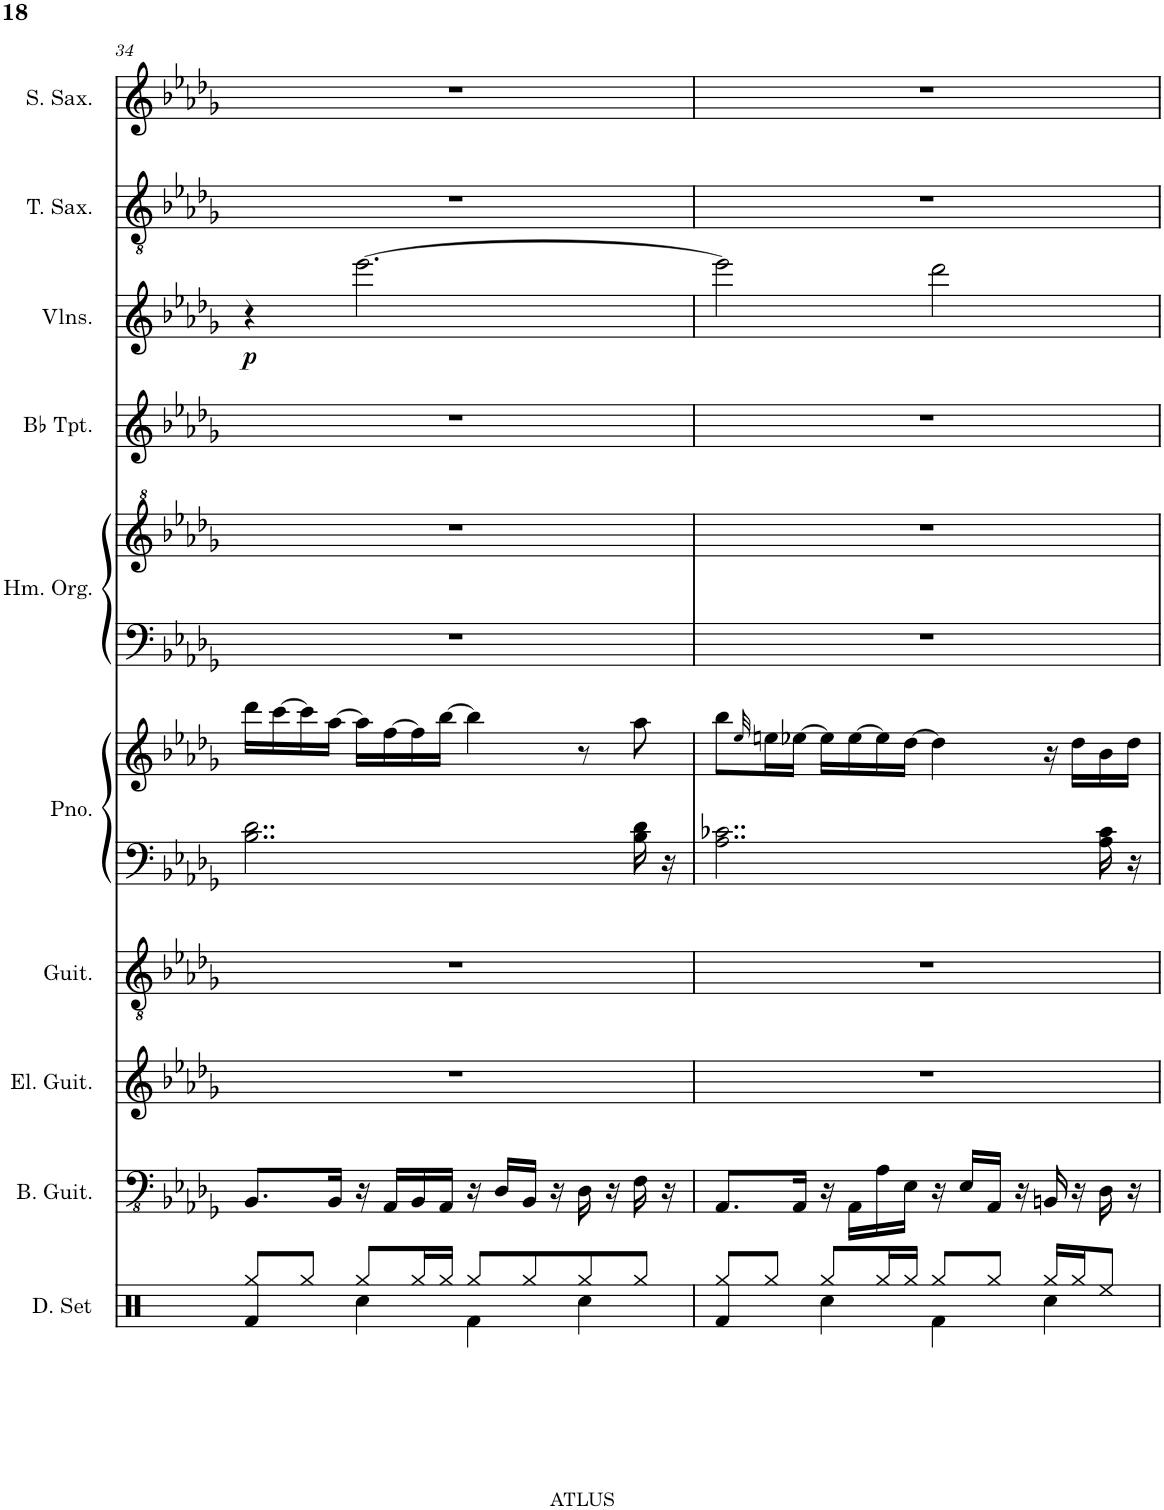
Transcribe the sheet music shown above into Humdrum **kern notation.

**kern	**kern	**kern	**kern	**kern	**kern	**kern	**kern	**kern	**kern	**dynam	**kern	**kern
*part10	*part9	*part8	*part7	*part6	*part6	*part5	*part5	*part4	*part3	*part3	*part2	*part1
*staff12	*staff11	*staff10	*staff9	*staff8	*staff7	*staff6	*staff5	*staff4	*staff3	*staff3	*staff2	*staff1
*I"Drumset	*I"Bass Guitar	*I"Electric Guitar	*I"Acoustic Guitar	*I"Piano	*	*I"Hammond Organ	*	*I"Bb Trumpet	*I"Violins	*	*I"Tenor Saxophone	*I"Soprano Saxophone
*I'D. Set	*I'B. Guit.	*I'El. Guit.	*I'Guit.	*I'Pno.	*	*I'Hm. Org.	*	*I'Bb Tpt.	*I'Vlns.	*	*I'T. Sax.	*I'S. Sax.
!!LO:PB:g=z
*clefX	*clefFv4	*clefG2	*clefGv2	*clefF4	*clefG2	*clefF4	*clefG^2	*clefG2	*clefG2	*	*clefGv2	*clefG2
*	*	*	*	*	*	*	*	*Trd1c2	*	*	*Trd8c14	*Trd1c2
*k[]	*k[b-e-a-d-g-]	*k[b-e-a-d-g-]	*k[b-e-a-d-g-]	*k[b-e-a-d-g-]	*k[b-e-a-d-g-]	*k[b-e-a-d-g-]	*k[b-e-a-d-g-]	*k[b-e-a-d-g-]	*k[b-e-a-d-g-]	*	*k[b-e-a-d-g-]	*k[b-e-a-d-g-]
*M4/4	*M4/4	*M4/4	*M4/4	*M4/4	*M4/4	*M4/4	*M4/4	*M4/4	*M4/4	*	*M4/4	*M4/4
=34	=34	=34	=34	=34	=34	=34	=34	=34	=34	=34	=34	=34
*^	*	*	*	*	*	*	*	*	*	*	*	*
!	!	!	!	!	!	!	!	!	!	!	!LO:DY:b	!	!
4Rf/	8Rgg/L	8.BBB-/L	1r	1r	2..B-\ 2..d-\	16ddd-\LL	1r	1r	1r	4r	p	1r	1r
.	.	.	.	.	.	[16ccc\	.	.	.	.	.	.	.
.	8Rgg/J	.	.	.	.	16ccc\]	.	.	.	.	.	.	.
.	.	16BBB-/Jk	.	.	.	[16aa-\JJ	.	.	.	.	.	.	.
8Rgg/L	4Rcc\	16r	.	.	.	16aa-\LL]	.	.	.	[2.eee-\	.	.	.
.	.	16AAA-/LL	.	.	.	[16ff\	.	.	.	.	.	.	.
16Rgg/L	.	16BBB-/	.	.	.	16ff\]	.	.	.	.	.	.	.
16Rgg/JJ	.	16AAA-/JJ	.	.	.	[16bb-\JJ	.	.	.	.	.	.	.
8Rgg/L	4Rf\	16r	.	.	.	4bb-\]	.	.	.	.	.	.	.
.	.	16DD-/LL	.	.	.	.	.	.	.	.	.	.	.
8Rgg/	.	16BBB-/JJ	.	.	.	.	.	.	.	.	.	.	.
.	.	16r	.	.	.	.	.	.	.	.	.	.	.
8Rgg/	4Rcc\	16DD-\	.	.	.	8r	.	.	.	.	.	.	.
.	.	16r	.	.	.	.	.	.	.	.	.	.	.
8Rgg/J	.	16FF\	.	.	16B-\ 16d-\	8aa-\	.	.	.	.	.	.	.
.	.	16r	.	.	16r	.	.	.	.	.	.	.	.
=35	=35	=35	=35	=35	=35	=35	=35	=35	=35	=35	=35	=35	=35
4Rf/	8Rgg/L	8.AAA-/L	1r	1r	2..A-\ 2..c-X\	8bb-\L	1r	1r	1r	2eee-\]	.	1r	1r
.	.	.	.	.	.	32qee-/	.	.	.	.	.	.	.
.	8Rgg/J	.	.	.	.	16een\L	.	.	.	.	.	.	.
.	.	16AAA-/Jk	.	.	.	[16ee-X\JJ	.	.	.	.	.	.	.
8Rgg/L	4Rcc\	16r	.	.	.	16ee-\LL]	.	.	.	.	.	.	.
.	.	16AAA-\LL	.	.	.	[16ee-\	.	.	.	.	.	.	.
16Rgg/L	.	16AA-\	.	.	.	16ee-\]	.	.	.	.	.	.	.
16Rgg/JJ	.	16EE-\JJ	.	.	.	[16dd-\JJ	.	.	.	.	.	.	.
8Rgg/L	4Rf\	16r	.	.	.	4dd-\]	.	.	.	2ddd-\	.	.	.
.	.	16EE-/LL	.	.	.	.	.	.	.	.	.	.	.
8Rgg/J	.	16AAA-/JJ	.	.	.	.	.	.	.	.	.	.	.
.	.	16r	.	.	.	.	.	.	.	.	.	.	.
16Rgg/LL	4Rcc\	16BBBn/	.	.	.	16r	.	.	.	.	.	.	.
16Rgg/J	.	16r	.	.	.	16dd-\LL	.	.	.	.	.	.	.
8Ree/J	.	16DD-\	.	.	16A-\ 16c-\	16b-\	.	.	.	.	.	.	.
.	.	16r	.	.	16r	16dd-\JJ	.	.	.	.	.	.	.
*v	*v	*	*	*	*	*	*	*	*	*	*	*	*
=	=	=	=	=	=	=	=	=	=	=	=	=
*-	*-	*-	*-	*-	*-	*-	*-	*-	*-	*-	*-	*-
